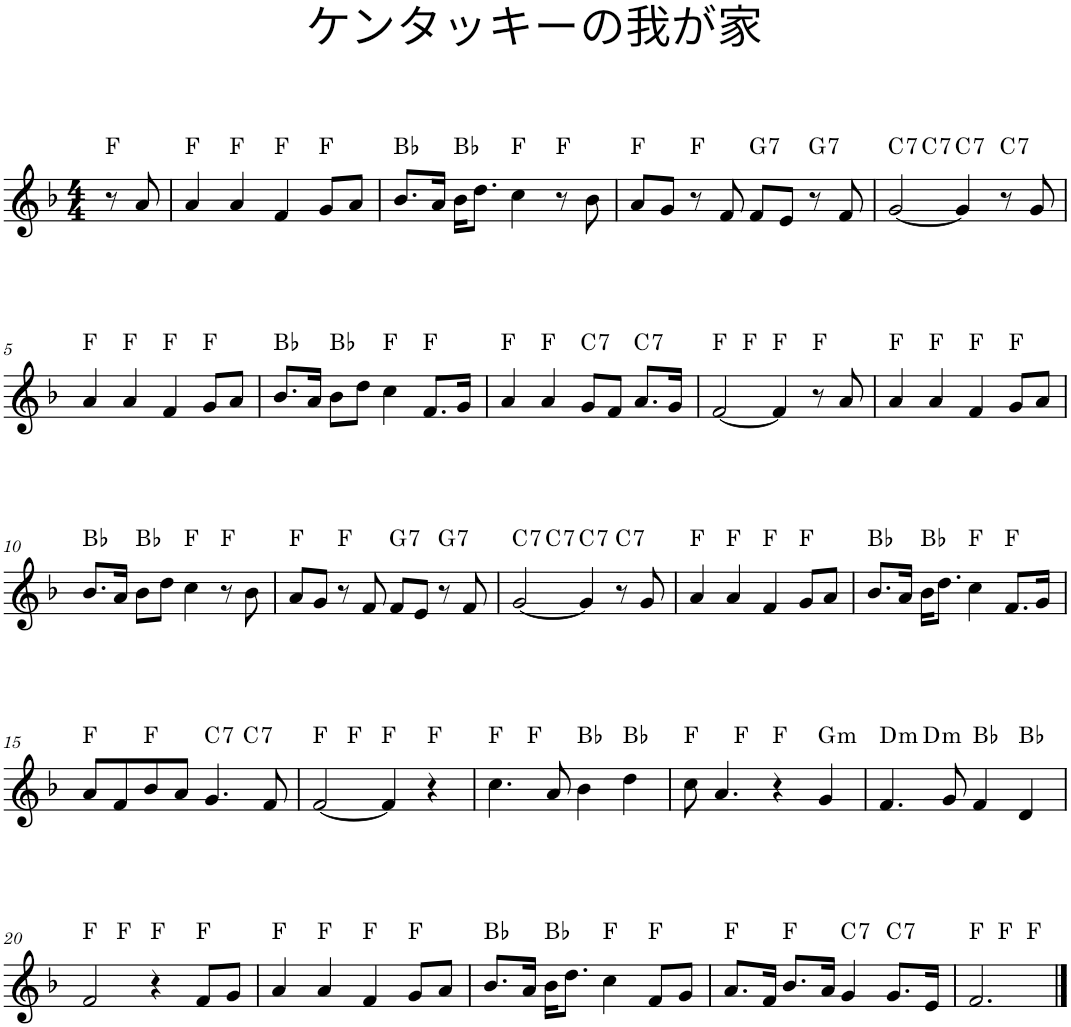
**kern	**harte
*part1	*part1
*staff1	*
*I"Piano	*
*I'Pno.	*
*clefG2	*
*k[b-]	*
*M4/4	*
=	=
8r	F:maj
8a/	.
=1	=1
4a/	F:maj
4a/	F:maj
4f/	F:maj
8g/L	F:maj
8a/J	.
=2	=2
8.b-/L	Bb:maj
16a/Jk	.
16b-\KL	Bb:maj
8.dd\J	.
4cc\	F:maj
8r	F:maj
8b-\	.
=3	=3
8a/L	F:maj
8g/J	.
8r	F:maj
8f/	.
!	!LO:H:kt=7
8f/L	G:7
8e/J	.
!	!LO:H:kt=7
8r	G:7
8f/	.
=4	=4
!	!LO:H:kt=7
*^	*
[<2g/	4ryy	C:7
!	!	!LO:H:kt=7
.	2.ryy	C:7
!	!	!LO:H:kt=7
4g/]	.	C:7
!	!	!LO:H:kt=7
8r	.	C:7
8g/	.	.
*v	*v	*
!!LO:LB:g=z
=5	=5
4a/	F:maj
4a/	F:maj
4f/	F:maj
8g/L	F:maj
8a/J	.
=6	=6
8.b-/L	Bb:maj
16a/Jk	.
8b-\L	Bb:maj
8dd\J	.
4cc\	F:maj
8.f/L	F:maj
16g/Jk	.
=7	=7
4a/	F:maj
4a/	F:maj
!	!LO:H:kt=7
8g/L	C:7
8f/J	.
!	!LO:H:kt=7
8.a/L	C:7
16g/Jk	.
=8	=8
*^	*
[<2f/	4ryy	F:maj
.	2.ryy	F:maj
4f/]	.	F:maj
8r	.	F:maj
8a/	.	.
*v	*v	*
=9	=9
4a/	F:maj
4a/	F:maj
4f/	F:maj
8g/L	F:maj
8a/J	.
!!LO:LB:g=z
=10	=10
8.b-/L	Bb:maj
16a/Jk	.
8b-\L	Bb:maj
8dd\J	.
4cc\	F:maj
8r	F:maj
8b-\	.
=11	=11
8a/L	F:maj
8g/J	.
8r	F:maj
8f/	.
!	!LO:H:kt=7
8f/L	G:7
8e/J	.
!	!LO:H:kt=7
8r	G:7
8f/	.
=12	=12
!	!LO:H:kt=7
*^	*
[<2g/	4ryy	C:7
!	!	!LO:H:kt=7
.	2.ryy	C:7
!	!	!LO:H:kt=7
4g/]	.	C:7
!	!	!LO:H:kt=7
8r	.	C:7
8g/	.	.
*v	*v	*
=13	=13
4a/	F:maj
4a/	F:maj
4f/	F:maj
8g/L	F:maj
8a/J	.
=14	=14
8.b-/L	Bb:maj
16a/Jk	.
16b-\KL	Bb:maj
8.dd\J	.
4cc\	F:maj
8.f/L	F:maj
16g/Jk	.
!!LO:LB:g=z
=15	=15
*^	*
8a/L	2.ryy	F:maj
8f/	.	.
8b-/	.	F:maj
8a/J	.	.
!	!	!LO:H:kt=7
4.g/	.	C:7
!	!	!LO:H:kt=7
.	4ryy	C:7
8f/	.	.
=16	=16	=16
[<2f/	4ryy	F:maj
.	2.ryy	F:maj
4f/]	.	F:maj
4r	.	F:maj
=17	=17	=17
4.cc\	4ryy	F:maj
.	2.ryy	F:maj
8a/	.	.
4b-\	.	Bb:maj
4dd\	.	Bb:maj
=18	=18	=18
8cc\	4ryy	F:maj
4.a/	.	.
.	2.ryy	F:maj
4r	.	F:maj
!	!	!LO:H:kt=m
4g/	.	G:min
=19	=19	=19
!	!	!LO:H:kt=m
4.f/	4ryy	D:min
!	!	!LO:H:kt=m
.	2.ryy	D:min
8g/	.	.
4f/	.	Bb:maj
4d/	.	Bb:maj
!!LO:LB:g=z	!!
=20	=20	=20
2f/	4ryy	F:maj
.	2.ryy	F:maj
4r	.	F:maj
8f/L	.	F:maj
8g/J	.	.
*v	*v	*
=21	=21
4a/	F:maj
4a/	F:maj
4f/	F:maj
8g/L	F:maj
8a/J	.
=22	=22
8.b-/L	Bb:maj
16a/Jk	.
16b-\KL	Bb:maj
8.dd\J	.
4cc\	F:maj
8f/L	F:maj
8g/J	.
=23	=23
8.a/L	F:maj
16f/Jk	.
8.b-/L	F:maj
16a/Jk	.
!	!LO:H:kt=7
4g/	C:7
!	!LO:H:kt=7
8.g/L	C:7
16e/Jk	.
=24	=24
*^	*
*	*^	*
2.f/	4ryy	2ryy	F:maj
.	2ryy	.	F:maj
.	.	4ryy	F:maj
*v	*v	*v	*
==	==
*-	*-
